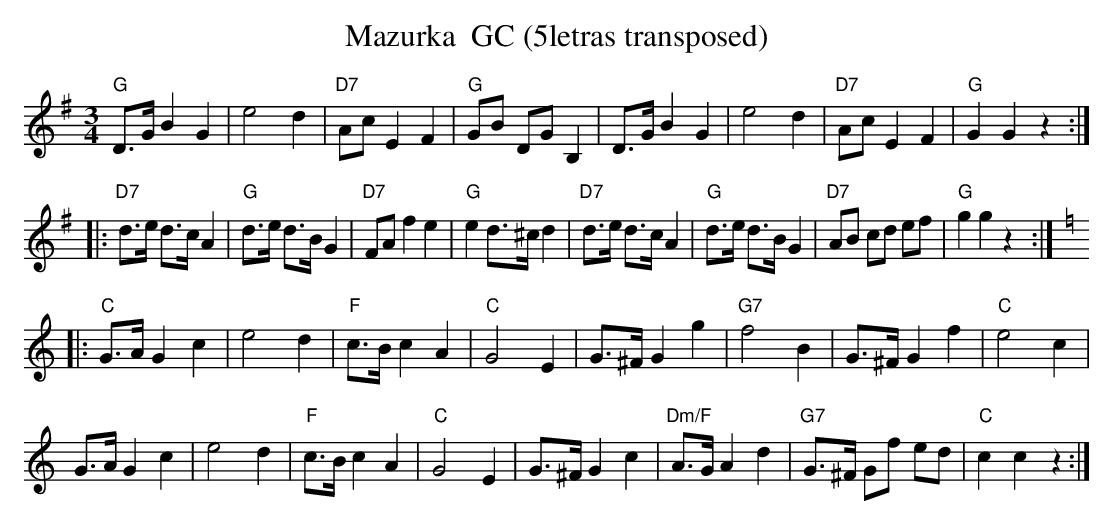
X:1
T:Mazurka  GC (5letras transposed)
M:3/4
L:1/8
K:G transpose=3 %%MIDI gchordon
"G"D>GB2G2 | e4d2 | "D7"AcE2F2 | "G"GB DGB,2 | D>GB2G2 | e4d2 | "D7"AcE2F2 | "G"G2G2z2::
"D7"d>e d>cA2 | "G"d>e d>BG2 | "D7"FAf2e2 | "G"e2 d>^cd2 | "D7"d>e d>cA2 | "G"d>e d>BG2 | "D7"AB cd ef | "G"g2g2z2 :: [K:C]
"C"G>AG2c2 | e4d2 | "F"c>Bc2A2 | "C"G4E2 | G>^FG2g2 | "G7"f4B2 | G>^FG2f2 | "C"e4c2 |
G>AG2c2 | e4d2 | "F"c>Bc2A2 | "C"G4E2 | G>^FG2c2 | "Dm/F"A>GA2d2 | "G7"G>^F Gf ed | "C"c2c2z2 :|
